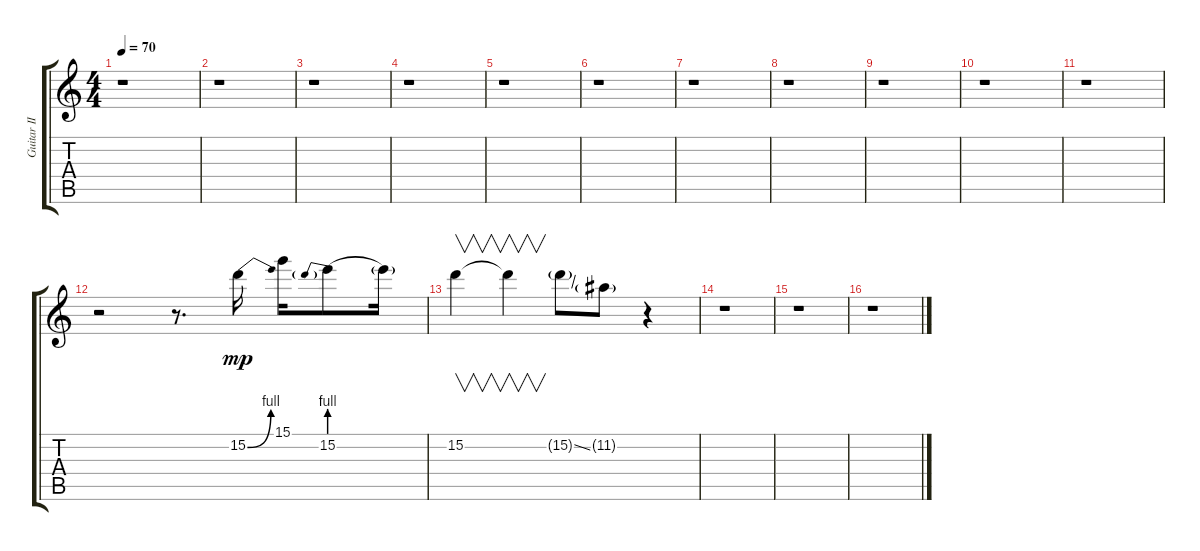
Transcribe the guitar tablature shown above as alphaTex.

\track ("Guitar II (Tommy Skeoch)" "Guitar II ") {instrument overdrivenguitar}
\staff {score tabs}
\tuning (E4 B3 G3 D3 A2 E2) {hide}
\ts (4 4)
\tempo 70
\clef g2
\ks c
r.1{dy mp} |
r.1 |
r.1 |
r.1 |
r.1 |
r.1 |
r.1 |
r.1 |
r.1 |
r.1 |
r.1 |
r.2 r.8{d} 15.2{be (bend 0 0 60 4)}.16 15.1.16 15.2{be (prebend 0 4 60 4)}.8 15.2{t}.16 |
15.2.4{v} 15.2{t}.4{v} 15.2{ss g}.8 11.2{g}.8{volume 0} r.4{volume 16} |
r.1 |
r.1 |
r.1
